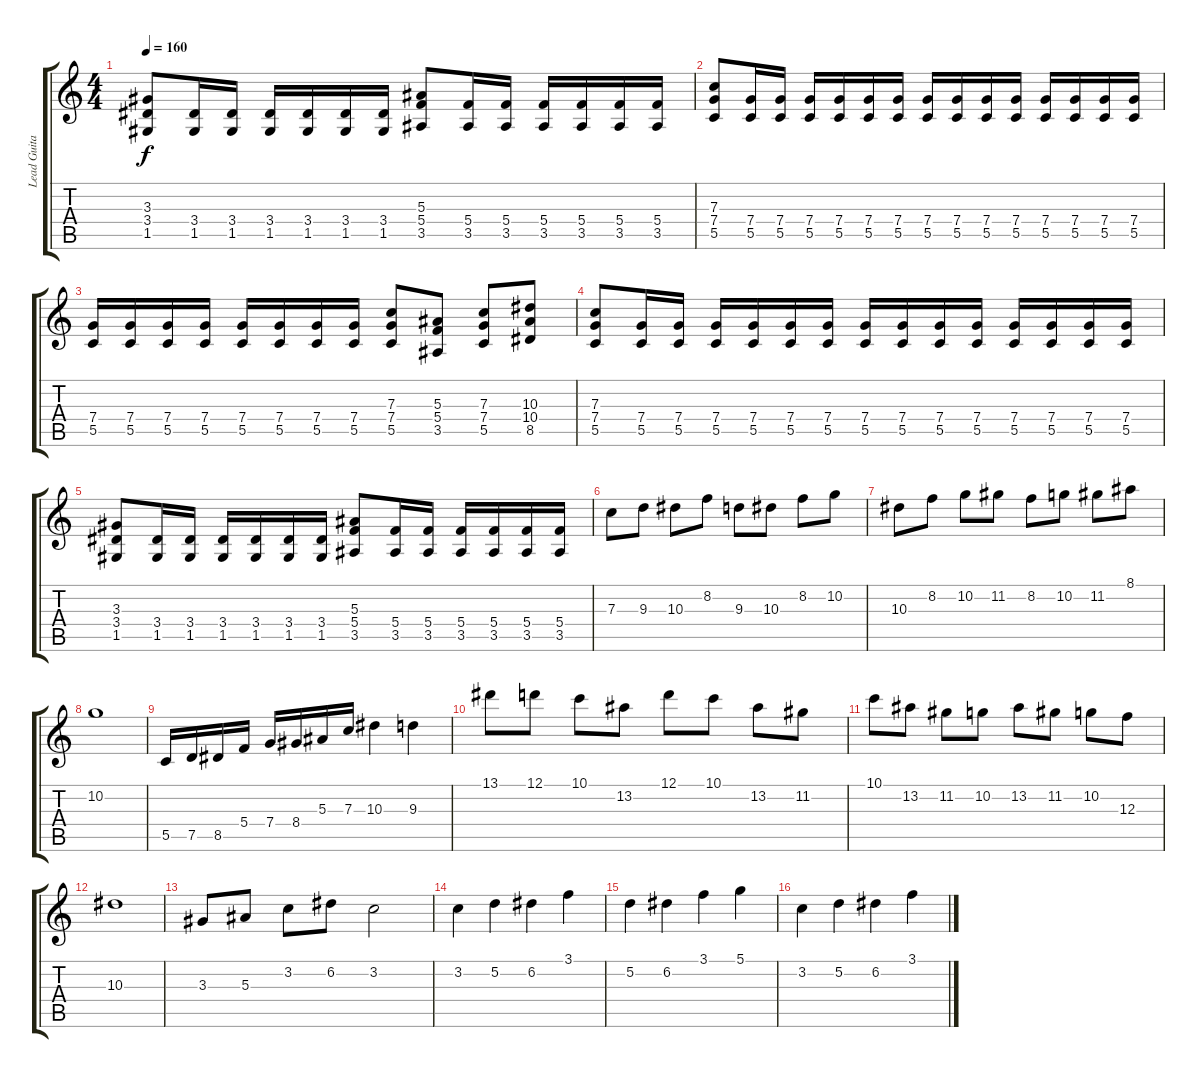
\track ("Lead Guitar" "Lead Guita") {instrument distortionguitar}
\staff {score tabs}
\tuning (D4 A3 F3 C3 G2 C2) {hide}
\ts (4 4)
\tempo 160
\clef g2
\ks c
(3.3 3.4 1.5).8{dy f} (3.4 1.5).16 (3.4 1.5).16 (3.4 1.5).16 (3.4 1.5).16 (3.4 1.5).16 (3.4 1.5).16 (5.3 5.4 3.5).8 (5.4 3.5).16 (5.4 3.5).16 (5.4 3.5).16 (5.4 3.5).16 (5.4 3.5).16 (5.4 3.5).16 |
(7.3 7.4 5.5).8 (7.4 5.5).16 (7.4 5.5).16 (7.4 5.5).16 (7.4 5.5).16 (7.4 5.5).16 (7.4 5.5).16 (7.4 5.5).16 (7.4 5.5).16 (7.4 5.5).16 (7.4 5.5).16 (7.4 5.5).16 (7.4 5.5).16 (7.4 5.5).16 (7.4 5.5).16 |
(7.4 5.5).16 (7.4 5.5).16 (7.4 5.5).16 (7.4 5.5).16 (7.4 5.5).16 (7.4 5.5).16 (7.4 5.5).16 (7.4 5.5).16 (7.3 7.4 5.5).8 (5.3 5.4 3.5).8 (7.3 7.4 5.5).8 (10.3 10.4 8.5).8 |
(7.3 7.4 5.5).8 (7.4 5.5).16 (7.4 5.5).16 (7.4 5.5).16 (7.4 5.5).16 (7.4 5.5).16 (7.4 5.5).16 (7.4 5.5).16 (7.4 5.5).16 (7.4 5.5).16 (7.4 5.5).16 (7.4 5.5).16 (7.4 5.5).16 (7.4 5.5).16 (7.4 5.5).16 |
(3.3 3.4 1.5).8 (3.4 1.5).16 (3.4 1.5).16 (3.4 1.5).16 (3.4 1.5).16 (3.4 1.5).16 (3.4 1.5).16 (5.3 5.4 3.5).8 (5.4 3.5).16 (5.4 3.5).16 (5.4 3.5).16 (5.4 3.5).16 (5.4 3.5).16 (5.4 3.5).16 |
7.3.8 9.3.8 10.3.8 8.2.8 9.3.8 10.3.8 8.2.8 10.2.8 |
10.3.8 8.2.8 10.2.8 11.2.8 8.2.8 10.2.8 11.2.8 8.1.8 |
10.2.1 |
5.5.16 7.5.16 8.5.16 5.4.16 7.4.16 8.4.16 5.3.16 7.3.16 10.3.4 9.3.4 |
13.1.8 12.1.8 10.1.8 13.2.8 12.1.8 10.1.8 13.2.8 11.2.8 |
10.1.8 13.2.8 11.2.8 10.2.8 13.2.8 11.2.8 10.2.8 12.3.8 |
10.3.1 |
3.3.8 5.3.8 3.2.8 6.2.8 3.2.2 |
3.2.4 5.2.4 6.2.4 3.1.4 |
5.2.4 6.2.4 3.1.4 5.1.4 |
3.2.4 5.2.4 6.2.4 3.1.4
